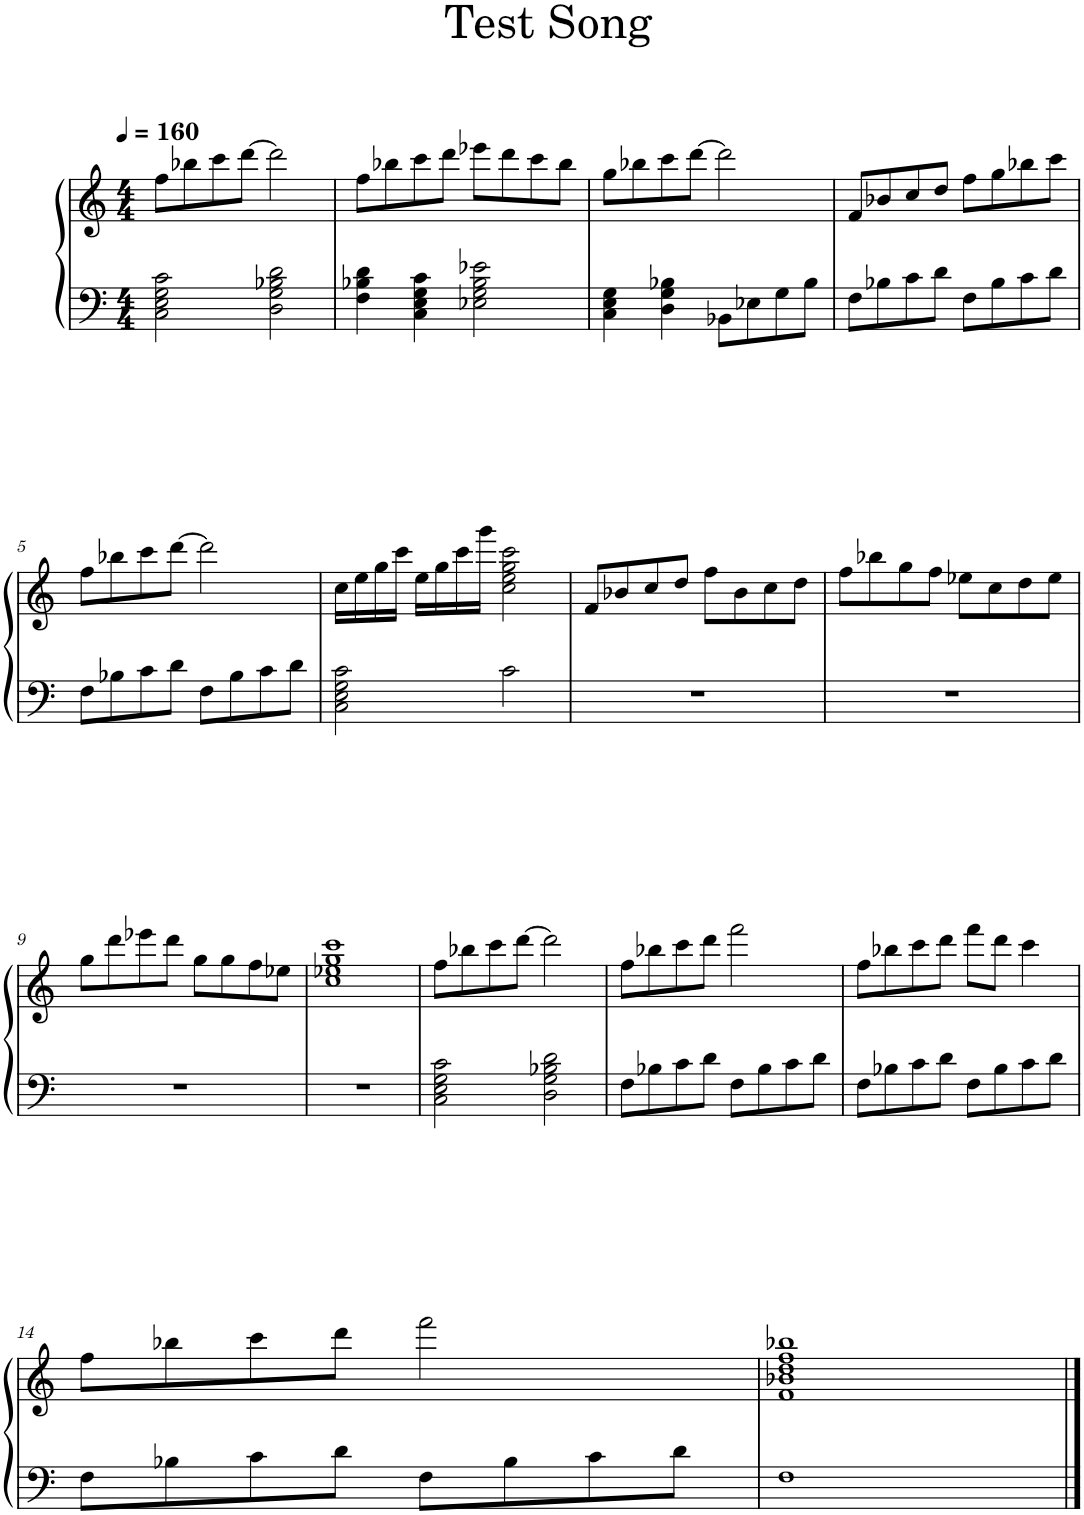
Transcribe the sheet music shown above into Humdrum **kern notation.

**kern	**kern
*part1	*part1
*staff2	*staff1
*I"Piano	*
*I'Pno.	*
*clefF4	*clefG2
*k[]	*k[]
*M4/4	*M4/4
*MM160	*MM160
=1	=1
2C\ 2E\ 2G\ 2c\	8ff\L
.	8bb-X\
.	8ccc\
.	[8ddd\J
2D\ 2G\ 2B-X\ 2d\	2ddd\]
=2	=2
4F\ 4B-X\ 4d\	8ff\L
.	8bb-X\
4C\ 4E\ 4G\ 4c\	8ccc\
.	8ddd\J
2E-X\ 2G\ 2B-\ 2e-X\	8eee-X\L
.	8ddd\
.	8ccc\
.	8bb-\J
=3	=3
4C\ 4E\ 4G\	8gg\L
.	8bb-X\
4D\ 4G\ 4B-X\	8ccc\
.	[8ddd\J
8BB-X\L	2ddd\]
8E-X\	.
8G\	.
8B-\J	.
=4	=4
8F\L	8f/L
8B-X\	8b-X/
8c\	8cc/
8d\J	8dd/J
8F\L	8ff\L
8B-\	8gg\
8c\	8bb-X\
8d\J	8ccc\J
!!LO:LB:g=z
=5	=5
8F\L	8ff\L
8B-X\	8bb-X\
8c\	8ccc\
8d\J	[8ddd\J
8F\L	2ddd\]
8B-\	.
8c\	.
8d\J	.
=6	=6
2C\ 2E\ 2G\ 2c\	16cc\LL
.	16ee\
.	16gg\
.	16ccc\JJ
.	16ee\LL
.	16gg\
.	16ccc\
.	16ggg\JJ
2c\	2cc\ 2ee\ 2gg\ 2ccc\
=7	=7
1r	8f/L
.	8b-X/
.	8cc/
.	8dd/J
.	8ff\L
.	8b-\
.	8cc\
.	8dd\J
=8	=8
1r	8ff\L
.	8bb-X\
.	8gg\
.	8ff\J
.	8ee-X\L
.	8cc\
.	8dd\
.	8ee-\J
!!LO:LB:g=z
=9	=9
1r	8gg\L
.	8ddd\
.	8eee-X\
.	8ddd\J
.	8gg\L
.	8gg\
.	8ff\
.	8ee-X\J
=10	=10
1r	1cc 1ee-X 1gg 1ccc
=11	=11
2C\ 2E\ 2G\ 2c\	8ff\L
.	8bb-X\
.	8ccc\
.	[8ddd\J
2D\ 2G\ 2B-X\ 2d\	2ddd\]
=12	=12
8F\L	8ff\L
8B-X\	8bb-X\
8c\	8ccc\
8d\J	8ddd\J
8F\L	2fff\
8B-\	.
8c\	.
8d\J	.
=13	=13
8F\L	8ff\L
8B-X\	8bb-X\
8c\	8ccc\
8d\J	8ddd\J
8F\L	8fff\L
8B-\	8ddd\J
8c\	4ccc\
8d\J	.
!!LO:LB:g=z
=14	=14
8F\L	8ff\L
8B-X\	8bb-X\
8c\	8ccc\
8d\J	8ddd\J
8F\L	2fff\
8B-\	.
8c\	.
8d\J	.
=15	=15
1F	1f 1b-X 1dd 1ff 1bb-X
==	==
*-	*-
